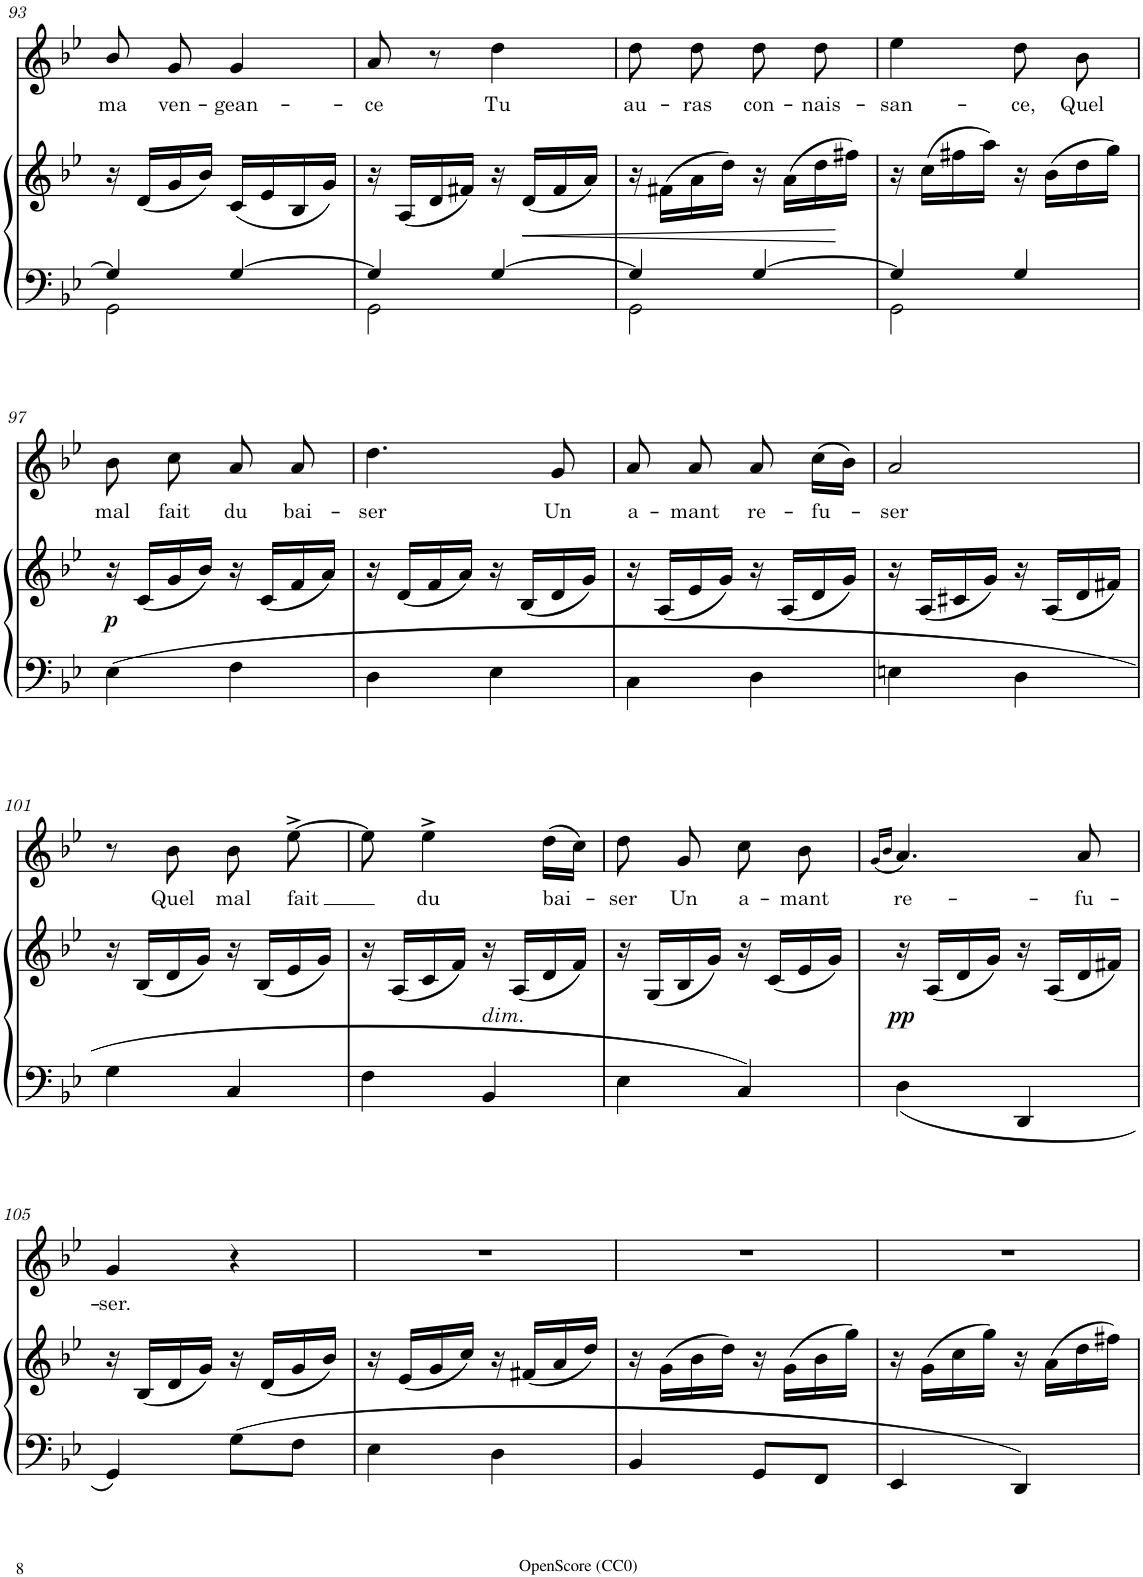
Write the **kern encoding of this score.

**kern	**kern	**dynam	**kern	**text
*part2	*part2	*part2	*part1	*part1
*staff3	*staff2	*staff2/3	*staff1	*staff1
*I"Piano	*	*	*I"Voice	*
*I'Pno	*	*	*	*
!!LO:PB:g=z
*clefF4	*clefG2	*	*clefG2	*
*k[b-e-]	*k[b-e-]	*	*k[b-e-]	*
*M2/4	*M2/4	*	*M2/4	*
=93	=93	=93	=93	=93
*^	*	*	*	*
!	!	!	!	!	!LO:LY:b
4G/]	2GG\	16r	.	8b-/	ma
.	.	(16d/LL	.	.	.
!	!	!	!	!	!LO:LY:b
.	.	16g/	.	8g/	ven-
.	.	16b-/JJ)	.	.	.
!	!	!	!	!	!LO:LY:b
[4G/	.	(16c/LL	.	4g/	-gean-
.	.	16e-/	.	.	.
.	.	16B-/	.	.	.
.	.	16g/JJ)	.	.	.
=94	=94	=94	=94	=94	=94
!	!	!	!	!	!LO:LY:b
4G/]	2GG\	16r	.	8a/	-ce
.	.	(16A/LL	.	.	.
.	.	16d/	.	8r	.
.	.	16f#X/JJ)	.	.	.
!	!	!	!	!	!LO:LY:b
[4G/	.	16r	.	4dd\	Tu
!	!	!	!LO:HP:b	!	!
.	.	(16d/LL	<	.	.
.	.	16f#/	.	.	.
.	.	16a/JJ)	.	.	.
=95	=95	=95	=95	=95	=95
!	!	!	!	!	!LO:LY:b
4G/]	2GG\	16r	.	8dd\	au-
.	.	(16f#X\LL	.	.	.
!	!	!	!	!	!LO:LY:b
.	.	16a\	.	8dd\	-ras
.	.	16dd\JJ)	.	.	.
!	!	!	!	!	!LO:LY:b
[4G/	.	16r	.	8dd\	con-
.	.	(16a\LL	.	.	.
!	!	!	!	!	!LO:LY:b
.	.	16dd\	.	8dd\	-nais-
.	.	16ff#X\JJ)	[	.	.
=96	=96	=96	=96	=96	=96
!	!	!	!	!	!LO:LY:b
4G/]	2GG\	16r	.	4ee-\	-san-
.	.	(16cc\LL	.	.	.
.	.	16ff#X\	.	.	.
.	.	16aa\JJ)	.	.	.
!	!	!	!	!	!LO:LY:b
4G/	.	16r	.	8dd\	-ce,
.	.	(16b-\LL	.	.	.
!	!	!	!	!	!LO:LY:b
.	.	16dd\	.	8b-\	Quel
.	.	16gg\JJ)	.	.	.
*v	*v	*	*	*	*
!!LO:LB:g=z
=97	=97	=97	=97	=97
!	!	!LO:DY:b	!	!LO:LY:b
4E-\	16r	p	8b-\	mal
.	(16c/LL	.	.	.
!	!	!	!	!LO:LY:b
.	16g/	.	8cc\	fait
.	16b-/JJ)	.	.	.
!	!	!	!	!LO:LY:b
4F\	16r	.	8a/	du
.	(16c/LL	.	.	.
!	!	!	!	!LO:LY:b
.	16f/	.	8a/	bai-
.	16a/JJ)	.	.	.
=98	=98	=98	=98	=98
!	!	!	!	!LO:LY:b
4D\	16r	.	4.dd\	-ser
.	(16d/LL	.	.	.
.	16f/	.	.	.
.	16a/JJ)	.	.	.
4E-\	16r	.	.	.
.	(16B-/LL	.	.	.
!	!	!	!	!LO:LY:b
.	16d/	.	8g/	Un
.	16g/JJ)	.	.	.
=99	=99	=99	=99	=99
!	!	!	!	!LO:LY:b
4C\	16r	.	8a/	a-
.	(16A/LL	.	.	.
!	!	!	!	!LO:LY:b
.	16e-/	.	8a/	-mant
.	16g/JJ)	.	.	.
!	!	!	!	!LO:LY:b
4D\	16r	.	8a/	re-
.	(16A/LL	.	.	.
!	!	!	!	!LO:LY:b
.	16d/	.	(16cc\LL	-fu-
.	16g/JJ)	.	16b-\JJ)	.
=100	=100	=100	=100	=100
!	!	!	!	!LO:LY:b
4En\	16r	.	2a/	-ser
.	(16A/LL	.	.	.
.	16c#X/	.	.	.
.	16g/JJ)	.	.	.
4D\	16r	.	.	.
.	(16A/LL	.	.	.
.	16d/	.	.	.
.	16f#X/JJ)	.	.	.
!!LO:LB:g=z
=101	=101	=101	=101	=101
4G\	16r	.	8r	.
.	(16B-/LL	.	.	.
!	!	!	!	!LO:LY:b
.	16d/	.	8b-\	Quel
.	16g/JJ)	.	.	.
!	!	!	!	!LO:LY:b
4C/	16r	.	8b-\	mal
.	(16B-/LL	.	.	.
!	!	!	!	!LO:LY:b
.	16e-/	.	[8ee-^\	fait
.	16g/JJ)	.	.	.
=102	=102	=102	=102	=102
4F\	16r	.	8ee-\]	.
.	(16A/LL	.	.	.
!	!	!	!	!LO:LY:b
.	16c/	.	4ee-^\	du
.	16f/JJ)	.	.	.
!	!LO:TX:b:i:t=dim.	!	!	!
4BB-/	16r	.	.	.
.	(16A/LL	.	.	.
!	!	!	!	!LO:LY:b
.	16d/	.	(16dd\LL	bai-
.	16f/JJ)	.	16cc\JJ)	.
=103	=103	=103	=103	=103
!	!	!	!	!LO:LY:b
4E-\	16r	.	8dd\	-ser
.	(16G/LL	.	.	.
!	!	!	!	!LO:LY:b
.	16B-/	.	8g/	Un
.	16g/JJ)	.	.	.
!	!	!	!	!LO:LY:b
4C/	16r	.	8cc\	a-
.	(16c/LL	.	.	.
!	!	!	!	!LO:LY:b
.	16e-/	.	8b-\	-mant
.	16g/JJ)	.	.	.
=104	=104	=104	=104	=104
.	.	.	(16qg/LL	.
.	.	.	16qb-/JJ	.
!	!	!LO:DY:b	!	!LO:LY:b
4D\	16r	pp	4.a/)	re-
.	(16A/LL	.	.	.
.	16d/	.	.	.
.	16g/JJ)	.	.	.
4DD/	16r	.	.	.
.	(16A/LL	.	.	.
!	!	!	!	!LO:LY:b
.	16d/	.	8a/	-fu-
.	16f#X/JJ)	.	.	.
!!LO:LB:g=z
=105	=105	=105	=105	=105
!	!	!	!	!LO:LY:b
4GG/	16r	.	4g/	-ser.
.	(16B-/LL	.	.	.
.	16d/	.	.	.
.	16g/JJ)	.	.	.
8G\L	16r	.	4r	.
.	(16d/LL	.	.	.
8F\J	16g/	.	.	.
.	16b-/JJ)	.	.	.
=106	=106	=106	=106	=106
4E-\	16r	.	2r	.
.	(16e-/LL	.	.	.
.	16g/	.	.	.
.	16cc/JJ)	.	.	.
4D\	16r	.	.	.
.	(16f#X/LL	.	.	.
.	16a/	.	.	.
.	16dd/JJ)	.	.	.
=107	=107	=107	=107	=107
4BB-/	16r	.	2r	.
.	(16g\LL	.	.	.
.	16b-\	.	.	.
.	16dd\JJ)	.	.	.
8GG/L	16r	.	.	.
.	(16g\LL	.	.	.
8FF/J	16b-\	.	.	.
.	16gg\JJ)	.	.	.
=108	=108	=108	=108	=108
4EE-/	16r	.	2r	.
.	(16g\LL	.	.	.
.	16cc\	.	.	.
.	16gg\JJ)	.	.	.
4DD/	16r	.	.	.
.	(16a\LL	.	.	.
.	16dd\	.	.	.
.	16ff#X\JJ)	.	.	.
=	=	=	=	=
*-	*-	*-	*-	*-
